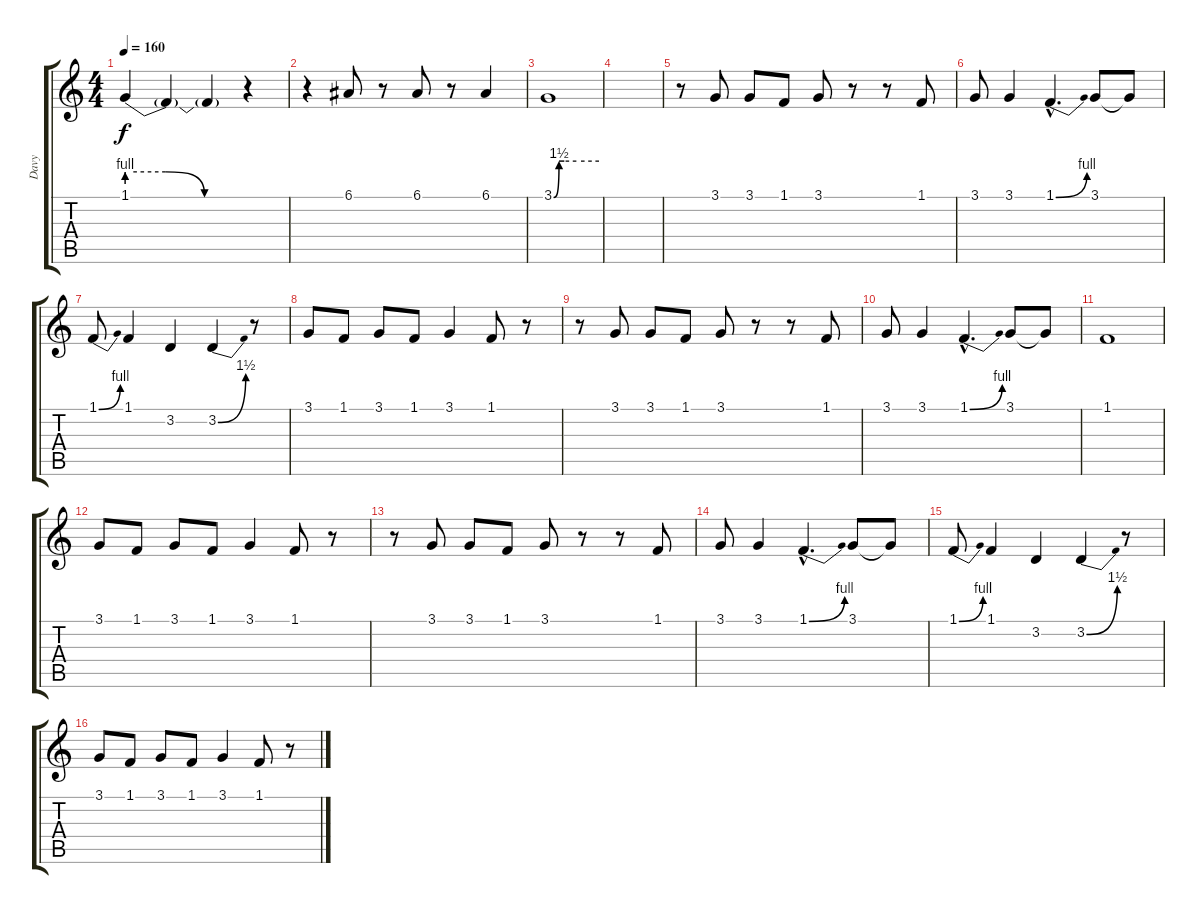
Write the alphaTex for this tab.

\track ("Davy" "Davy") {instrument lead2sawtooth}
\staff {score tabs}
\tuning (E4 B3 G3 D3 A2 E2) {hide}
\ts (4 4)
\tempo 160
\clef g2
\ks c
1.1{be (custom 0 4 20 4 40 0 60 0)}.4{dy f} 1.1{t}.4 1.1{t}.4 r.4 |
r.4 6.1.8 r.8 6.1.8 r.8 6.1.4 |
3.1{be (custom 0 0 7 6 14 6 30 6 60 6)}.1 |
|
r.8 3.1.8 3.1.8 1.1.8 3.1.8 r.8 r.8 1.1.8 |
3.1.8 3.1.4 1.1{be (bend 0 0 60 4) hac}.4{d} 3.1.8 3.1{t}.8 |
1.1{be (bend 0 0 60 4)}.8 1.1.4 3.2.4 3.2{be (bend 0 0 60 6)}.4 r.8 |
3.1.8 1.1.8 3.1.8 1.1.8 3.1.4 1.1.8 r.8 |
r.8 3.1.8 3.1.8 1.1.8 3.1.8 r.8 r.8 1.1.8 |
3.1.8 3.1.4 1.1{be (bend 0 0 60 4) hac}.4{d} 3.1.8 3.1{t}.8 |
1.1.1 |
3.1.8 1.1.8 3.1.8 1.1.8 3.1.4 1.1.8 r.8 |
r.8 3.1.8 3.1.8 1.1.8 3.1.8 r.8 r.8 1.1.8 |
3.1.8 3.1.4 1.1{be (bend 0 0 60 4) hac}.4{d} 3.1.8 3.1{t}.8 |
1.1{be (bend 0 0 60 4)}.8 1.1.4 3.2.4 3.2{be (bend 0 0 60 6)}.4 r.8 |
3.1.8 1.1.8 3.1.8 1.1.8 3.1.4 1.1.8 r.8
